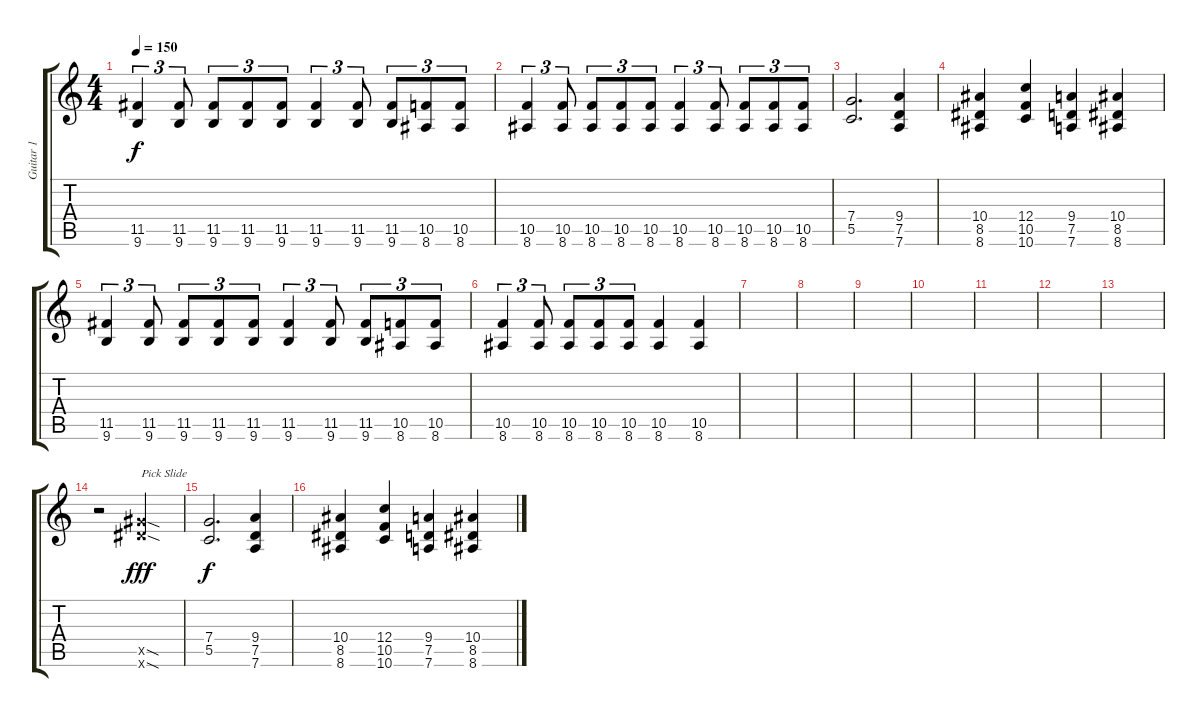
\track ("Guitar 1" "Guitar 1") {instrument distortionguitar}
\staff {score tabs}
\tuning (D4 A3 F3 C3 G2 D2) {hide}
\ts (4 4)
\tempo 150
\clef g2
\ks c
(11.5 9.6).4{tu (3 2) dy f} (11.5 9.6).8{tu (3 2)} (11.5 9.6).8{tu (3 2)} (11.5 9.6).8{tu (3 2)} (11.5 9.6).8{tu (3 2)} (11.5 9.6).4{tu (3 2)} (11.5 9.6).8{tu (3 2)} (11.5 9.6).8{tu (3 2)} (10.5 8.6).8{tu (3 2)} (10.5 8.6).8{tu (3 2)} |
(10.5 8.6).4{tu (3 2)} (10.5 8.6).8{tu (3 2)} (10.5 8.6).8{tu (3 2)} (10.5 8.6).8{tu (3 2)} (10.5 8.6).8{tu (3 2)} (10.5 8.6).4{tu (3 2)} (10.5 8.6).8{tu (3 2)} (10.5 8.6).8{tu (3 2)} (10.5 8.6).8{tu (3 2)} (10.5 8.6).8{tu (3 2)} |
(7.4 5.5).2{d} (9.4 7.5 7.6).4 |
(10.4 8.5 8.6).4 (12.4 10.5 10.6).4 (9.4 7.5 7.6).4 (10.4 8.5 8.6).4 |
(11.5 9.6).4{tu (3 2)} (11.5 9.6).8{tu (3 2)} (11.5 9.6).8{tu (3 2)} (11.5 9.6).8{tu (3 2)} (11.5 9.6).8{tu (3 2)} (11.5 9.6).4{tu (3 2)} (11.5 9.6).8{tu (3 2)} (11.5 9.6).8{tu (3 2)} (10.5 8.6).8{tu (3 2)} (10.5 8.6).8{tu (3 2)} |
(10.5 8.6).4{tu (3 2)} (10.5 8.6).8{tu (3 2)} (10.5 8.6).8{tu (3 2)} (10.5 8.6).8{tu (3 2)} (10.5 8.6).8{tu (3 2)} (10.5 8.6).4 (10.5 8.6).4 |
|
|
|
|
|
|
|
r.2 (13.5{sod x} 13.6{sod x}).2{txt "Pick Slide" dy fff volume 16 instrument guitarfretnoise} |
(7.4 5.5).2{d dy f volume 13 instrument distortionguitar} (9.4 7.5 7.6).4 |
(10.4 8.5 8.6).4 (12.4 10.5 10.6).4 (9.4 7.5 7.6).4 (10.4 8.5 8.6).4
